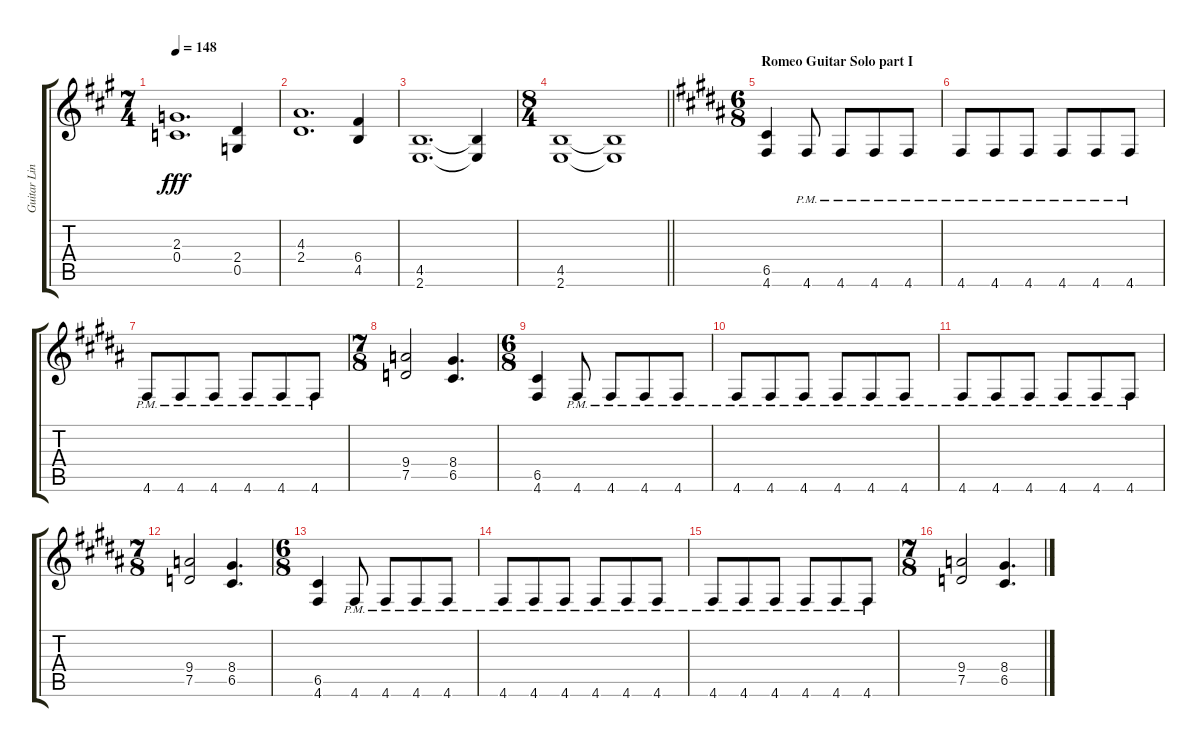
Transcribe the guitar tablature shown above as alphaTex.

\track ("Guitar Line 2 [Distortion]" "Guitar Lin") {instrument distortionguitar}
\staff {score tabs}
\tuning (D4 A3 F3 C3 G2 D2) {hide}
\ts (7 4)
\tempo 148
\clef g2
\ks a
(2.3 0.4).1{d dy fff} (2.4 0.5).4 |
(4.3 2.4).1{d} (6.4 4.5).4 |
(4.5 2.6).1{d} (4.5{t} 2.6{t}).4 |
\ts (8 4)
\barLineRight lightlight
(4.5 2.6).1 (4.5{t} 2.6{t}).1 |
\ts (6 8)
\section ("" "Romeo Guitar Solo part I")
\ks b
(6.5 4.6).4 4.6{pm}.8 4.6{pm}.8 4.6{pm}.8 4.6{pm}.8 |
4.6{pm}.8 4.6{pm}.8 4.6{pm}.8 4.6{pm}.8 4.6{pm}.8 4.6{pm}.8 |
4.6{pm}.8 4.6{pm}.8 4.6{pm}.8 4.6{pm}.8 4.6{pm}.8 4.6{pm}.8 |
\ts (7 8)
(9.4 7.5).2 (8.4 6.5).4{d} |
\ts (6 8)
(6.5 4.6).4 4.6{pm}.8 4.6{pm}.8 4.6{pm}.8 4.6{pm}.8 |
4.6{pm}.8 4.6{pm}.8 4.6{pm}.8 4.6{pm}.8 4.6{pm}.8 4.6{pm}.8 |
4.6{pm}.8 4.6{pm}.8 4.6{pm}.8 4.6{pm}.8 4.6{pm}.8 4.6{pm}.8 |
\ts (7 8)
(9.4 7.5).2 (8.4 6.5).4{d} |
\ts (6 8)
(6.5 4.6).4 4.6{pm}.8 4.6{pm}.8 4.6{pm}.8 4.6{pm}.8 |
4.6{pm}.8 4.6{pm}.8 4.6{pm}.8 4.6{pm}.8 4.6{pm}.8 4.6{pm}.8 |
4.6{pm}.8 4.6{pm}.8 4.6{pm}.8 4.6{pm}.8 4.6{pm}.8 4.6{pm}.8 |
\ts (7 8)
(9.4 7.5).2 (8.4 6.5).4{d}
